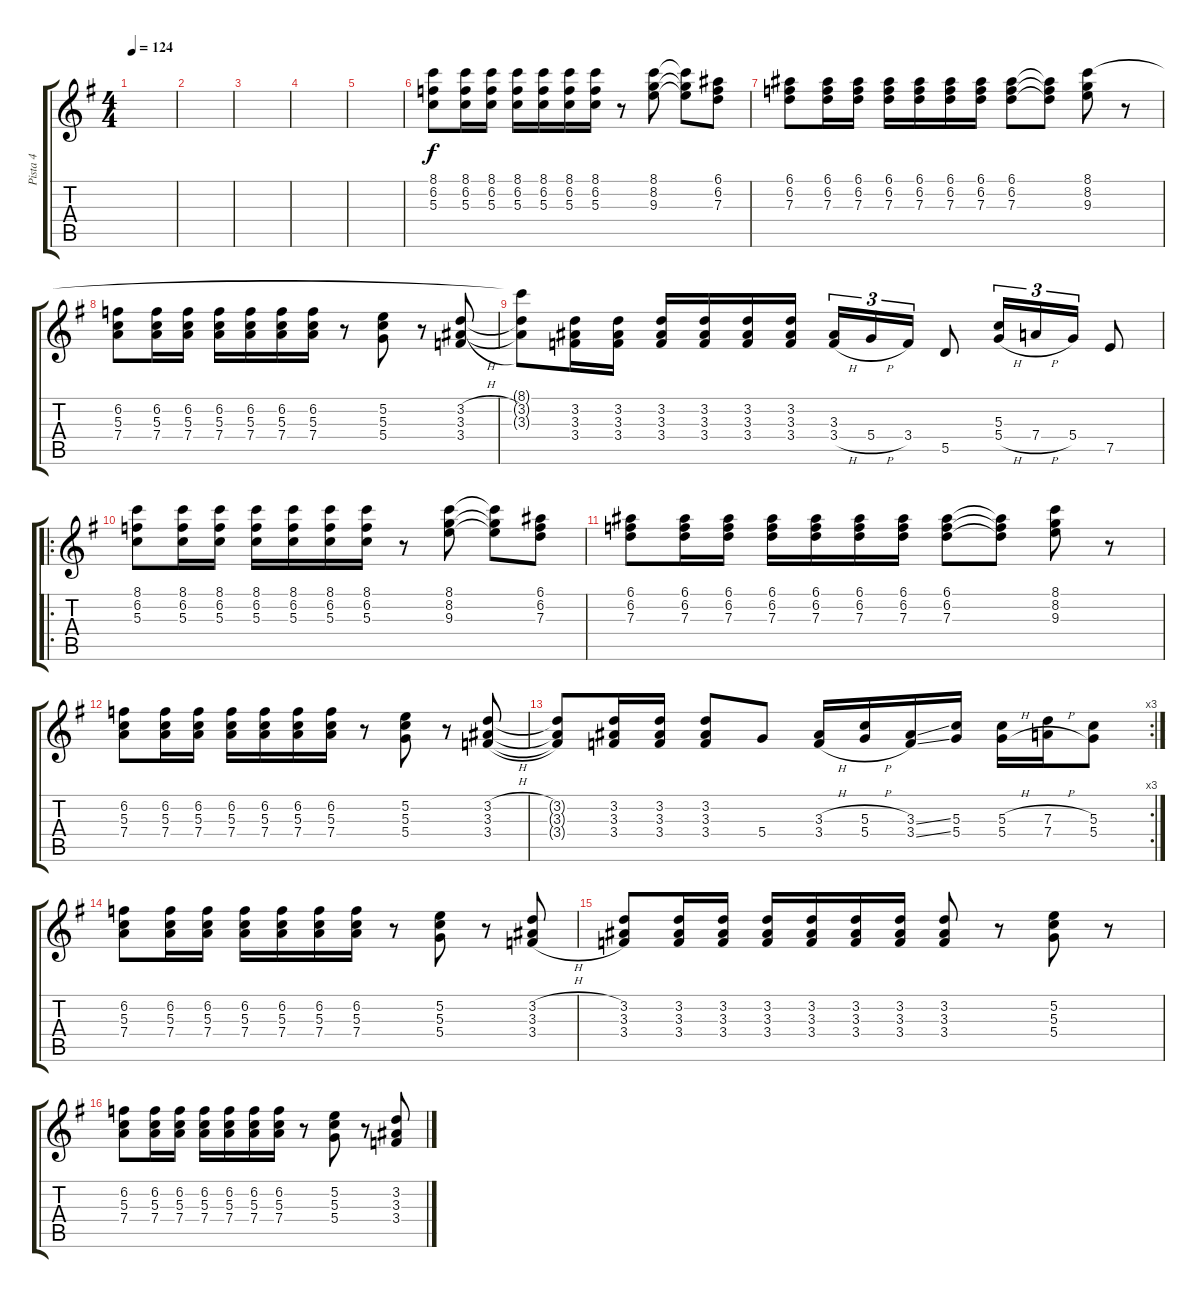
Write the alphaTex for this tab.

\track ("Pista 4" "Pista 4") {instrument electricguitarjazz}
\staff {score tabs}
\tuning (E4 B3 G3 D3 A2 E2) {hide}
\ts (4 4)
\tempo 124
\clef g2
\ks g
|
|
|
|
|
(8.1 6.2 5.3).8 (8.1 6.2 5.3).16 (8.1 6.2 5.3).16 (8.1 6.2 5.3).16 (8.1 6.2 5.3).16 (8.1 6.2 5.3).16 (8.1 6.2 5.3).16 r.8 (8.1 8.2 9.3).8 (8.1{t} 8.2{t} 9.3{t}).8 (6.1 6.2 7.3).8 |
(6.1 6.2 7.3).8 (6.1 6.2 7.3).16 (6.1 6.2 7.3).16 (6.1 6.2 7.3).16 (6.1 6.2 7.3).16 (6.1 6.2 7.3).16 (6.1 6.2 7.3).16 (6.1 6.2 7.3).8 (6.1{t} 6.2{t} 7.3{t}).8 (8.1 8.2 9.3).8 r.8 |
(6.2 5.3 7.4).8 (6.2 5.3 7.4).16 (6.2 5.3 7.4).16 (6.2 5.3 7.4).16 (6.2 5.3 7.4).16 (6.2 5.3 7.4).16 (6.2 5.3 7.4).16 r.8 (5.2 5.3 5.4).8 r.8 (3.2{h} 3.3{h} 3.4).8 |
(8.1{t} 3.2{t} 3.3{t}).8 (3.2 3.3 3.4).16 (3.2 3.3 3.4).16 (3.2 3.3 3.4).16 (3.2 3.3 3.4).16 (3.2 3.3 3.4).16 (3.2 3.3 3.4).16 (3.3 3.4{h}).16{tu (3 2)} 5.4{h}.16{tu (3 2)} 3.4.16{tu (3 2)} 5.5.8 (5.3 5.4{h}).16{tu (3 2)} 7.4{h}.16{tu (3 2)} 5.4.16{tu (3 2)} 7.5.8 |
\ro
(8.1 6.2 5.3).8 (8.1 6.2 5.3).16 (8.1 6.2 5.3).16 (8.1 6.2 5.3).16 (8.1 6.2 5.3).16 (8.1 6.2 5.3).16 (8.1 6.2 5.3).16 r.8 (8.1 8.2 9.3).8 (8.1{t} 8.2{t} 9.3{t}).8 (6.1 6.2 7.3).8 |
(6.1 6.2 7.3).8 (6.1 6.2 7.3).16 (6.1 6.2 7.3).16 (6.1 6.2 7.3).16 (6.1 6.2 7.3).16 (6.1 6.2 7.3).16 (6.1 6.2 7.3).16 (6.1 6.2 7.3).8 (6.1{t} 6.2{t} 7.3{t}).8 (8.1 8.2 9.3).8 r.8 |
(6.2 5.3 7.4).8 (6.2 5.3 7.4).16 (6.2 5.3 7.4).16 (6.2 5.3 7.4).16 (6.2 5.3 7.4).16 (6.2 5.3 7.4).16 (6.2 5.3 7.4).16 r.8 (5.2 5.3 5.4).8 r.8 (3.2{h} 3.3{h} 3.4{h}).8 |
\rc 3
(3.2{t} 3.3{t} 3.4{t}).8 (3.2 3.3 3.4).16 (3.2 3.3 3.4).16 (3.2 3.3 3.4).8 5.4.8 (3.3{h} 3.4{h}).16 (5.3{h} 5.4{h}).16 (3.3{ss} 3.4{ss}).16 (5.3 5.4).16 (5.3{h} 5.4{h}).16 (7.3{h} 7.4{h}).16 (5.3 5.4).8 |
(6.2 5.3 7.4).8 (6.2 5.3 7.4).16 (6.2 5.3 7.4).16 (6.2 5.3 7.4).16 (6.2 5.3 7.4).16 (6.2 5.3 7.4).16 (6.2 5.3 7.4).16 r.8 (5.2 5.3 5.4).8 r.8 (3.2{h} 3.3{h} 3.4{h}).8 |
(3.2 3.3 3.4).8 (3.2 3.3 3.4).16 (3.2 3.3 3.4).16 (3.2 3.3 3.4).16 (3.2 3.3 3.4).16 (3.2 3.3 3.4).16 (3.2 3.3 3.4).16 (3.2 3.3 3.4).8 r.8 (5.2 5.3 5.4).8 r.8 |
(6.2 5.3 7.4).8 (6.2 5.3 7.4).16 (6.2 5.3 7.4).16 (6.2 5.3 7.4).16 (6.2 5.3 7.4).16 (6.2 5.3 7.4).16 (6.2 5.3 7.4).16 r.8 (5.2 5.3 5.4).8 r.8 (3.2{h} 3.3{h} 3.4{h}).8
